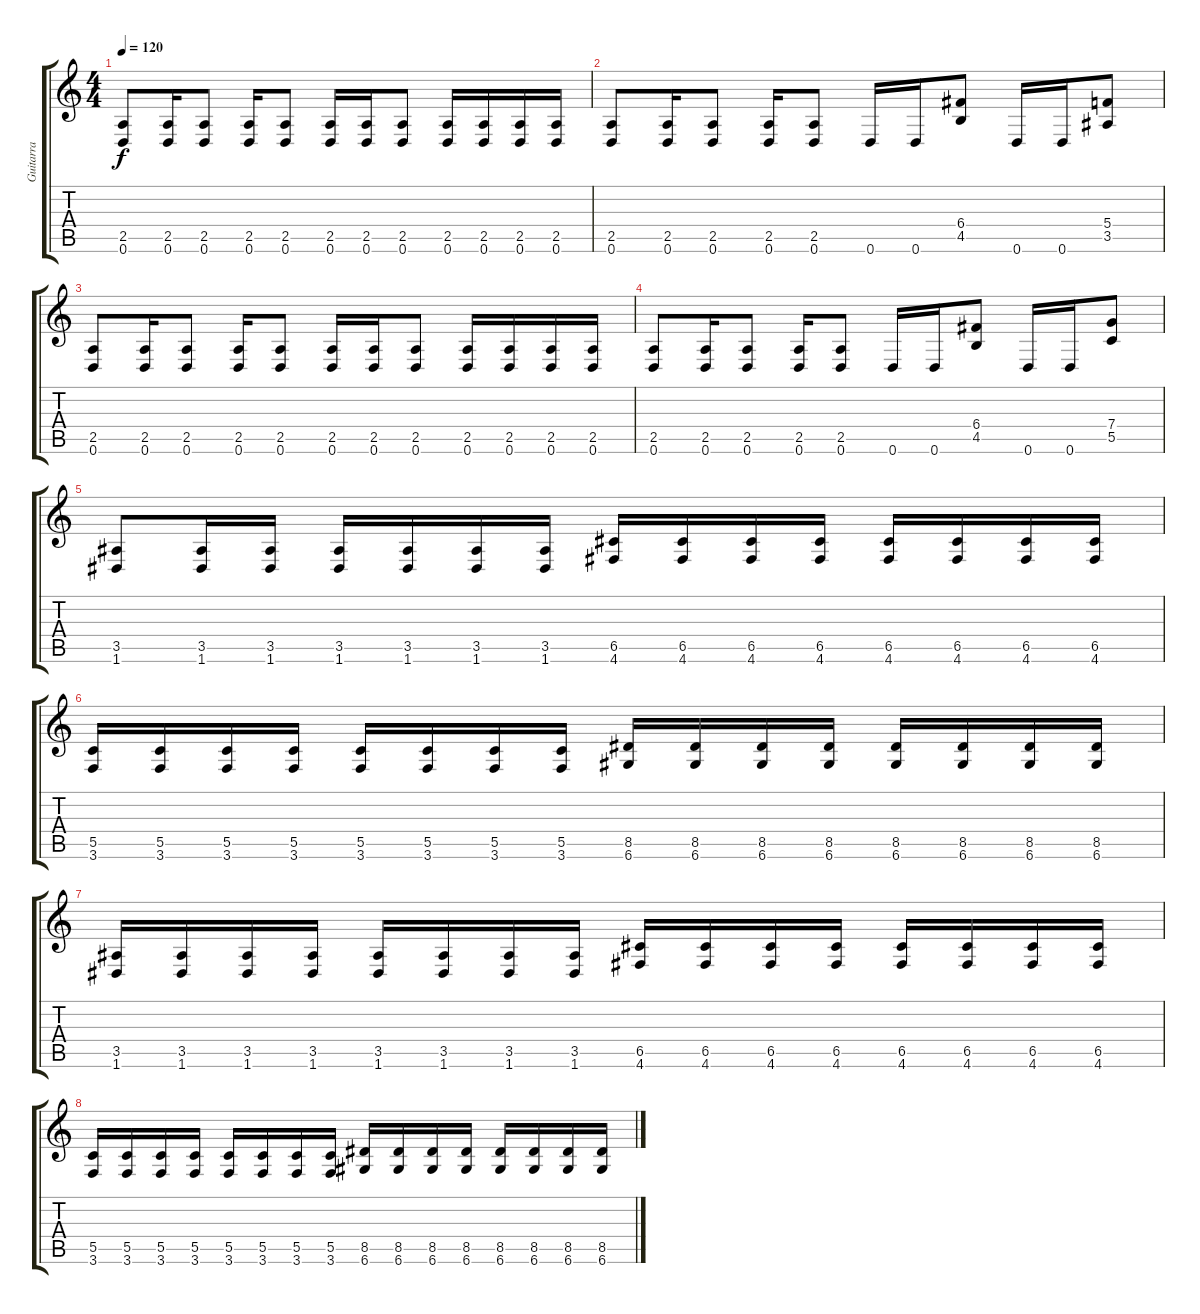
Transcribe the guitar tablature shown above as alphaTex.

\track ("Guitarra" "Guitarra") {instrument distortionguitar}
\staff {score tabs}
\tuning (D4 A3 F3 C3 G2 D2) {hide}
\ts (4 4)
\tempo 120
\clef g2
\ks c
(2.5 0.6).8{dy f} (2.5 0.6).16 (2.5 0.6).8 (2.5 0.6).16 (2.5 0.6).8 (2.5 0.6).16 (2.5 0.6).16 (2.5 0.6).8 (2.5 0.6).16 (2.5 0.6).16 (2.5 0.6).16 (2.5 0.6).16 |
(2.5 0.6).8 (2.5 0.6).16 (2.5 0.6).8 (2.5 0.6).16 (2.5 0.6).8 0.6.16 0.6.16 (6.4 4.5).8 0.6.16 0.6.16 (5.4 3.5).8 |
(2.5 0.6).8 (2.5 0.6).16 (2.5 0.6).8 (2.5 0.6).16 (2.5 0.6).8 (2.5 0.6).16 (2.5 0.6).16 (2.5 0.6).8 (2.5 0.6).16 (2.5 0.6).16 (2.5 0.6).16 (2.5 0.6).16 |
(2.5 0.6).8 (2.5 0.6).16 (2.5 0.6).8 (2.5 0.6).16 (2.5 0.6).8 0.6.16 0.6.16 (6.4 4.5).8 0.6.16 0.6.16 (7.4 5.5).8 |
(3.5 1.6).8 (3.5 1.6).16 (3.5 1.6).16 (3.5 1.6).16 (3.5 1.6).16 (3.5 1.6).16 (3.5 1.6).16 (6.5 4.6).16 (6.5 4.6).16 (6.5 4.6).16 (6.5 4.6).16 (6.5 4.6).16 (6.5 4.6).16 (6.5 4.6).16 (6.5 4.6).16 |
(5.5 3.6).16 (5.5 3.6).16 (5.5 3.6).16 (5.5 3.6).16 (5.5 3.6).16 (5.5 3.6).16 (5.5 3.6).16 (5.5 3.6).16 (8.5 6.6).16 (8.5 6.6).16 (8.5 6.6).16 (8.5 6.6).16 (8.5 6.6).16 (8.5 6.6).16 (8.5 6.6).16 (8.5 6.6).16 |
(3.5 1.6).16 (3.5 1.6).16 (3.5 1.6).16 (3.5 1.6).16 (3.5 1.6).16 (3.5 1.6).16 (3.5 1.6).16 (3.5 1.6).16 (6.5 4.6).16 (6.5 4.6).16 (6.5 4.6).16 (6.5 4.6).16 (6.5 4.6).16 (6.5 4.6).16 (6.5 4.6).16 (6.5 4.6).16 |
(5.5 3.6).16 (5.5 3.6).16 (5.5 3.6).16 (5.5 3.6).16 (5.5 3.6).16 (5.5 3.6).16 (5.5 3.6).16 (5.5 3.6).16 (8.5 6.6).16 (8.5 6.6).16 (8.5 6.6).16 (8.5 6.6).16 (8.5 6.6).16 (8.5 6.6).16 (8.5 6.6).16 (8.5 6.6).16
